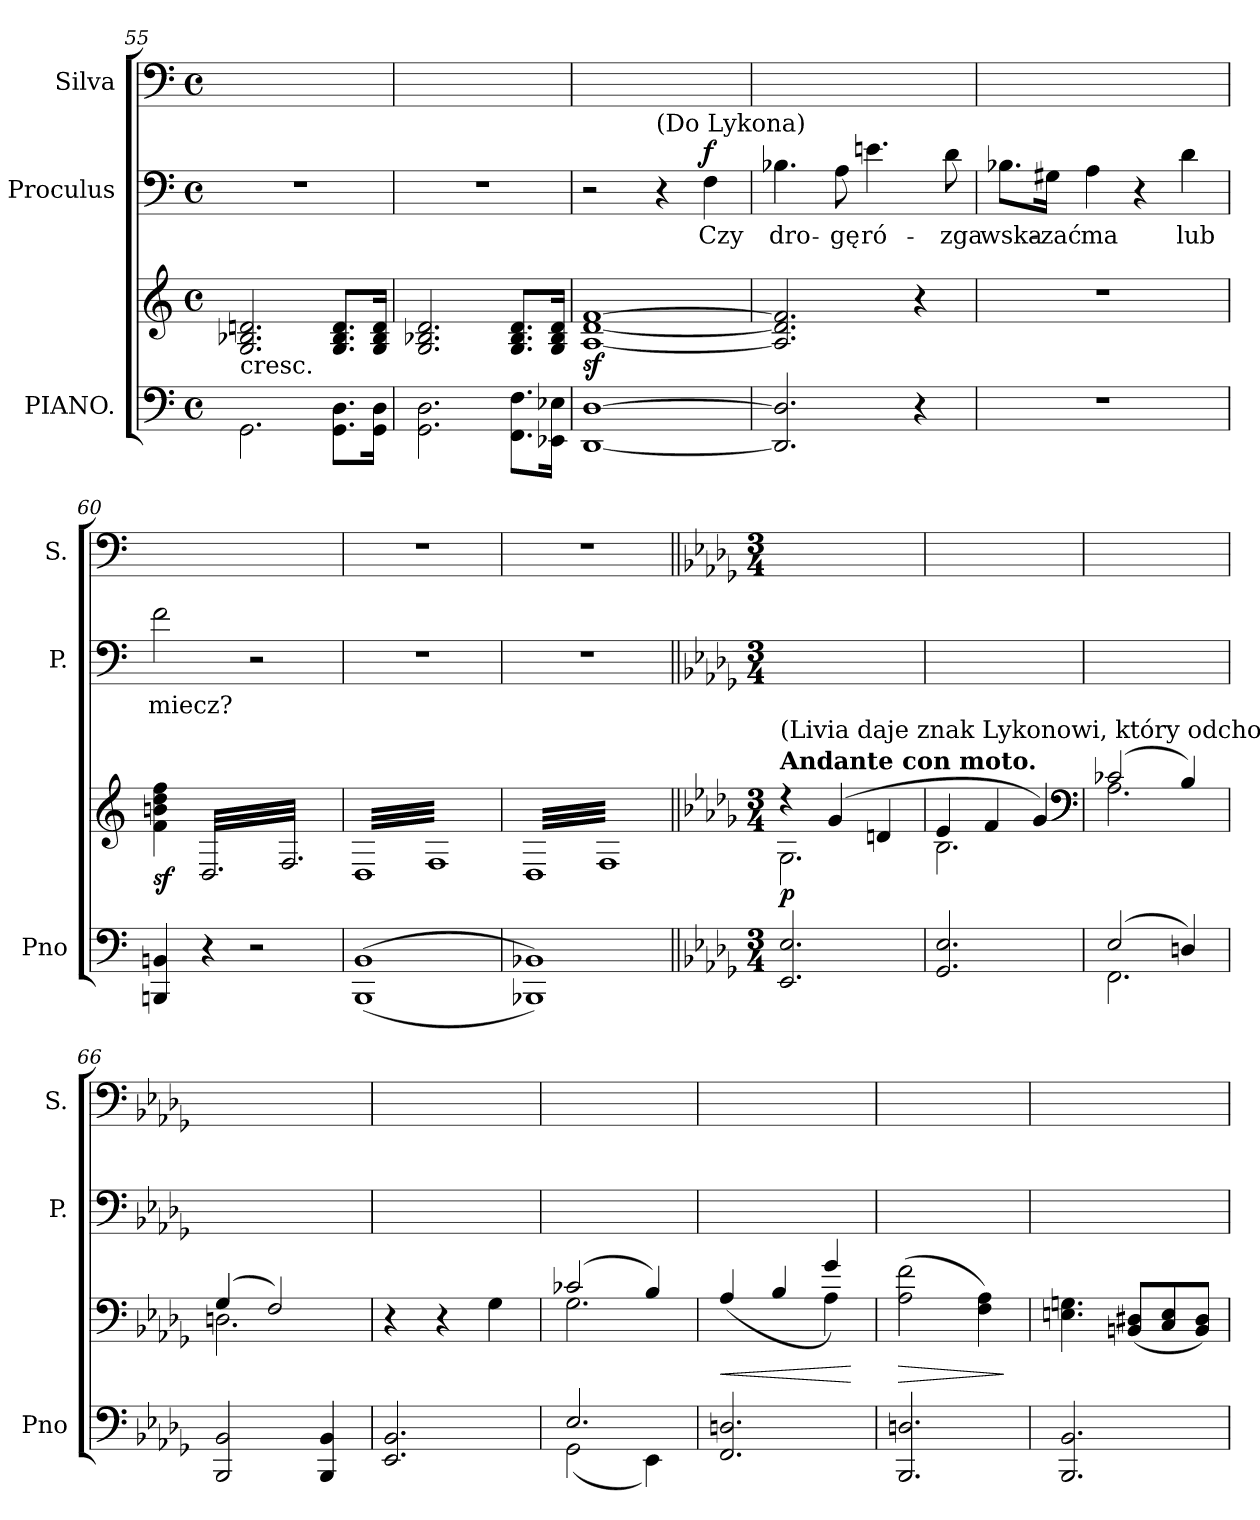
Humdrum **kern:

**kern	**kern	**dynam	**kern	**text	**dynam	**kern
*part3	*part3	*part3	*part2	*part2	*part2	*part1
*staff4	*staff3	*staff3/4	*staff2	*staff2	*staff2	*staff1
*I"PIANO.	*	*	*I"Proculus	*	*	*I"Silva
*I'Pno	*	*	*I'P.	*	*	*I'S.
*clefF4	*clefG2	*	*clefF4	*	*	*clefF4
*k[]	*k[]	*	*k[]	*	*	*k[]
*C:	*C:	*	*C:	*	*	*C:
*M4/4	*M4/4	*	*M4/4	*	*	*M4/4
*met(c)	*met(c)	*	*met(c)	*	*	*met(c)
=55	=55	=55	=55	=55	=55	=55
!	!LO:TX:c:t=cresc.	!	!	!	!	!
2.GG\	2.G/ 2.B-X/ 2.dn/	.	1r	.	.	1ryy
8.GG\ 8.D\L	8.G/ 8.B-/ 8.d/L	.	.	.	.	.
16GG\ 16D\Jk	16G/ 16B-/ 16d/Jk	.	.	.	.	.
=56	=56	=56	=56	=56	=56	=56
2.GG\ 2.D\	2.G/ 2.B-X/ 2.d/	.	1r	.	.	1ryy
8.FF\ 8.F\L	8.G/ 8.B-/ 8.d/L	.	.	.	.	.
16EE-X\ 16E-X\Jk	16G/ 16B-/ 16d/Jk	.	.	.	.	.
=57	=57	=57	=57	=57	=57	=57
[1DD [1D	[1A [1d [1f	sf	2r	.	.	1ryy
!	!	!	!LO:TX:a:t=(Do Lykona)	!	!	!
.	.	.	4r	.	.	.
!	!	!	!	!	!LO:DY:a	!
.	.	.	4F\	Czy	f	.
=58	=58	=58	=58	=58	=58	=58
2.DD]/ 2.D]/	2.A]/ 2.d]/ 2.f]/	.	4.B-X\	dro-	.	1ryy
.	.	.	8A\	-gę	.	.
.	.	.	4.en\	ró-	.	.
4r	4r	.	.	.	.	.
.	.	.	8d\	-zga	.	.
=59	=59	=59	=59	=59	=59	=59
1r	1r	.	8.B-X\L	wska-	.	1ryy
.	.	.	16G#X\Jk	-zać	.	.
.	.	.	4A\	ma	.	.
.	.	.	4r	.	.	.
.	.	.	4d\	lub	.	.
=60	=60	=60	=60	=60	=60	=60
4BBBn/ 4BBn/	4f\ 4bn\ 4dd\ 4ff\	sf	2f\	miecz?	.	1ryy
*	*tremolo	*	*	*	*	*
4r	32D/LLL	.	.	.	.	.
.	32F/	.	.	.	.	.
.	32D/	.	.	.	.	.
.	32F/	.	.	.	.	.
.	32D/	.	.	.	.	.
.	32F/	.	.	.	.	.
.	32D/	.	.	.	.	.
.	32F/	.	.	.	.	.
2r	32D/	.	2r	.	.	.
.	32F/	.	.	.	.	.
.	32D/	.	.	.	.	.
.	32F/	.	.	.	.	.
.	32D/	.	.	.	.	.
.	32F/	.	.	.	.	.
.	32D/	.	.	.	.	.
.	32F/	.	.	.	.	.
.	32D/	.	.	.	.	.
.	32F/	.	.	.	.	.
.	32D/	.	.	.	.	.
.	32F/	.	.	.	.	.
.	32D/	.	.	.	.	.
.	32F/	.	.	.	.	.
.	32D/	.	.	.	.	.
.	32F/JJJ	.	.	.	.	.
=61	=61	=61	=61	=61	=61	=61
(<(<1BBB 1BB	32D/LLL	.	1r	.	.	1r
.	32F/	.	.	.	.	.
.	32D/	.	.	.	.	.
.	32F/	.	.	.	.	.
.	32D/	.	.	.	.	.
.	32F/	.	.	.	.	.
.	32D/	.	.	.	.	.
.	32F/	.	.	.	.	.
.	32D/	.	.	.	.	.
.	32F/	.	.	.	.	.
.	32D/	.	.	.	.	.
.	32F/	.	.	.	.	.
.	32D/	.	.	.	.	.
.	32F/	.	.	.	.	.
.	32D/	.	.	.	.	.
.	32F/	.	.	.	.	.
.	32D/	.	.	.	.	.
.	32F/	.	.	.	.	.
.	32D/	.	.	.	.	.
.	32F/	.	.	.	.	.
.	32D/	.	.	.	.	.
.	32F/	.	.	.	.	.
.	32D/	.	.	.	.	.
.	32F/	.	.	.	.	.
.	32D/	.	.	.	.	.
.	32F/	.	.	.	.	.
.	32D/	.	.	.	.	.
.	32F/	.	.	.	.	.
.	32D/	.	.	.	.	.
.	32F/	.	.	.	.	.
.	32D/	.	.	.	.	.
.	32F/JJJ	.	.	.	.	.
=62	=62	=62	=62	=62	=62	=62
1BBB-X 1BB-X))	32D/LLL	.	1r	.	.	1r
.	32F/	.	.	.	.	.
.	32D/	.	.	.	.	.
.	32F/	.	.	.	.	.
.	32D/	.	.	.	.	.
.	32F/	.	.	.	.	.
.	32D/	.	.	.	.	.
.	32F/	.	.	.	.	.
.	32D/	.	.	.	.	.
.	32F/	.	.	.	.	.
.	32D/	.	.	.	.	.
.	32F/	.	.	.	.	.
.	32D/	.	.	.	.	.
.	32F/	.	.	.	.	.
.	32D/	.	.	.	.	.
.	32F/	.	.	.	.	.
.	32D/	.	.	.	.	.
.	32F/	.	.	.	.	.
.	32D/	.	.	.	.	.
.	32F/	.	.	.	.	.
.	32D/	.	.	.	.	.
.	32F/	.	.	.	.	.
.	32D/	.	.	.	.	.
.	32F/	.	.	.	.	.
.	32D/	.	.	.	.	.
.	32F/	.	.	.	.	.
.	32D/	.	.	.	.	.
.	32F/	.	.	.	.	.
.	32D/	.	.	.	.	.
.	32F/	.	.	.	.	.
.	32D/	.	.	.	.	.
.	32F/JJJ	.	.	.	.	.
*	*Xtremolo	*	*	*	*	*
=63||	=63||	=63||	=63||	=63||	=63||	=63||
*k[b-e-a-d-g-]	*k[b-e-a-d-g-]	*	*k[b-e-a-d-g-]	*	*	*k[b-e-a-d-g-]
*M3/4	*M3/4	*	*M3/4	*	*	*M3/4
*	*^	*	*	*	*	*
!	!LO:TX:a:t=(Livia daje znak Lykonowi, który odchodzi zwolna, spoglądając na Livię)	!	!	!	!	!	!
!	!LO:TX:a:B:t=Andante con moto.	!	!	!	!	!	!
2.EE-/ 2.E-/	4r	2.G-\	p	2.ryy	.	.	2.ryy
.	.	.	.	.	.	.	.
.	.	.	.	.	.	.	.
.	.	.	.	.	.	.	.
.	.	.	.	.	.	.	.
.	.	.	.	.	.	.	.
.	.	.	.	.	.	.	.
.	.	.	.	.	.	.	.
.	(4g-/	.	.	.	.	.	.
.	.	.	.	.	.	.	.
.	.	.	.	.	.	.	.
.	.	.	.	.	.	.	.
.	.	.	.	.	.	.	.
.	.	.	.	.	.	.	.
.	.	.	.	.	.	.	.
.	.	.	.	.	.	.	.
.	4dn/	.	.	.	.	.	.
=64	=64	=64	=64	=64	=64	=64	=64
2.GG-/ 2.E-/	4e-/	2.B-\	.	2.ryy	.	.	2.ryy
.	4f/	.	.	.	.	.	.
.	4g-/)	.	.	.	.	.	.
*	*clefF4	*	*	*	*	*	*
=65	=65	=65	=65	=65	=65	=65	=65
*^	*	*	*	*	*	*	*
(2E-/	2.FF\	(2c-X/	2.A-\	.	2.ryy	.	.	2.ryy
4Dn/)	.	4B-/)	.	.	.	.	.	.
*v	*v	*	*	*	*	*	*	*
=66	=66	=66	=66	=66	=66	=66	=66
2BBB-/ 2BB-/	(4G-/	2.Dn\	.	2.ryy	.	.	2.ryy
.	2F/)	.	.	.	.	.	.
4BBB-/ 4BB-/	.	.	.	.	.	.	.
*	*v	*v	*	*	*	*	*
=67	=67	=67	=67	=67	=67	=67
2.EE-/ 2.BB-/	4r	.	2.ryy	.	.	2.ryy
.	4r	.	.	.	.	.
.	4G-\	.	.	.	.	.
=68	=68	=68	=68	=68	=68	=68
*^	*^	*	*	*	*	*
2.E-/	(2GG-\	(2c-X/	2.G-\	.	2.ryy	.	.	2.ryy
.	4EE-\)	4B-/)	.	.	.	.	.	.
*v	*v	*	*	*	*	*	*	*
=69	=69	=69	=69	=69	=69	=69	=69
2.FF/ 2.Dn/	(>4A-/	2ryy	<	2.ryy	.	.	2.ryy
.	4B-/	.	.	.	.	.	.
.	4g-/)	4A-\	.	.	.	.	.
*	*v	*v	*	*	*	*	*
.	.	[	.	.	.	.
=70	=70	=70	=70	=70	=70	=70
2.BBB-/ 2.Dn/	(2A-\ 2f\	>	2.ryy	.	.	2.ryy
.	4F\ 4A-\)	.	.	.	.	.
.	.	]	.	.	.	.
=71	=71	=71	=71	=71	=71	=71
2.BBB-/ 2.BB-/	4.En\ 4.Gn\	.	2.ryy	.	.	2.ryy
.	(8BBn/ 8D#X/L	.	.	.	.	.
.	8C/ 8E/	.	.	.	.	.
.	8BB/ 8D#/J)	.	.	.	.	.
=	=	=	=	=	=	=
*-	*-	*-	*-	*-	*-	*-
